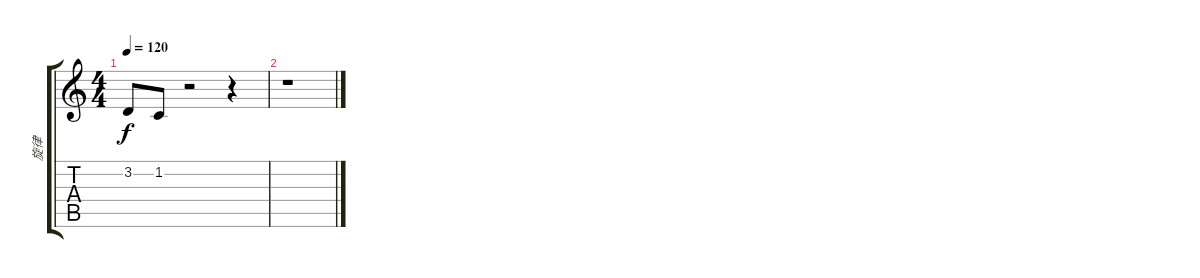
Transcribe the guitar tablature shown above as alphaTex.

\track ("旋律" "旋律") {instrument acousticgrandpiano}
\staff {score tabs}
\tuning (E4 B3 G3 D3 A2 E2) {hide}
\ts (4 4)
\tempo 120
\clef g2
\ks c
3.2.8{dy f} 1.2.8 r.2 r.4 |
r.1
